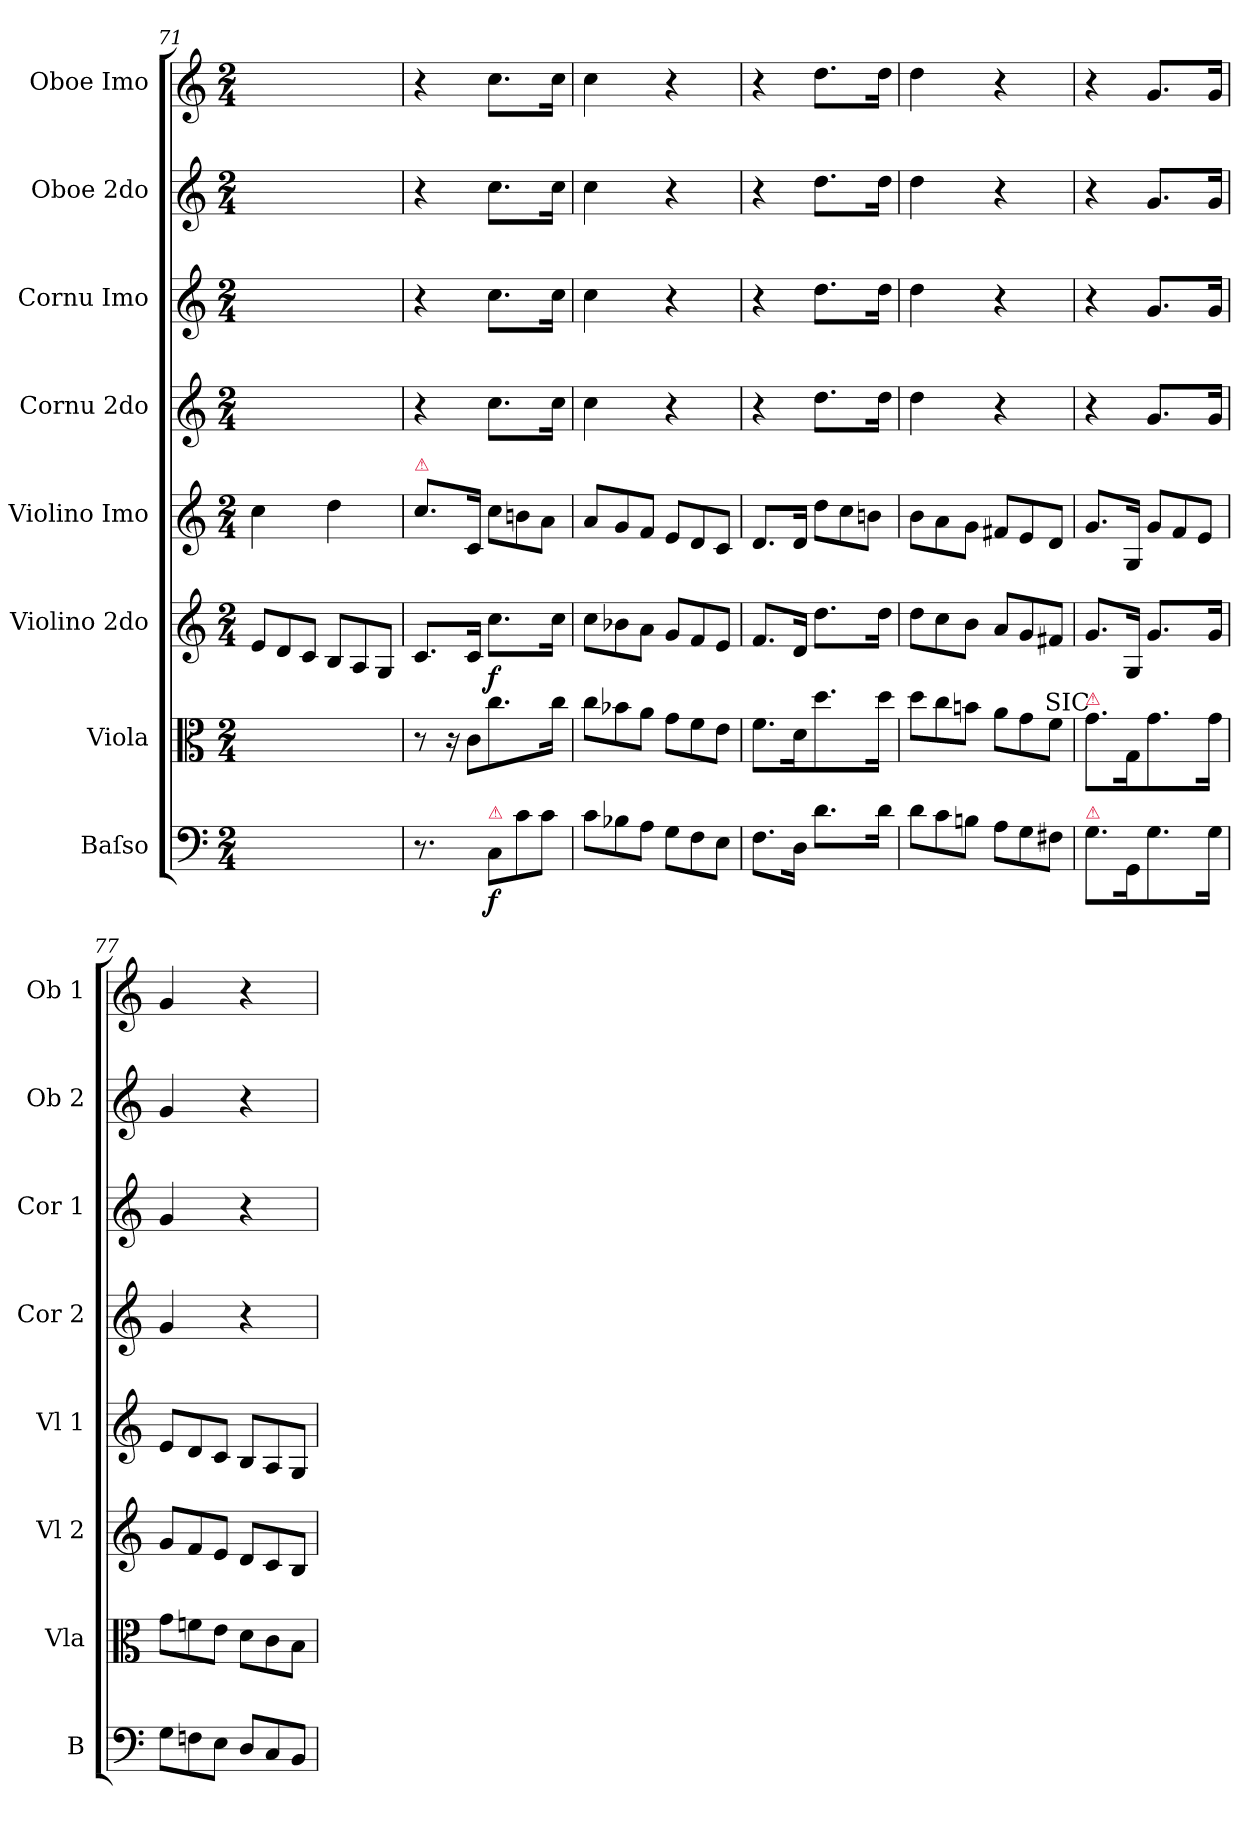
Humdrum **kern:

**kern	**dynam	**kern	**kern	**dynam	**kern	**kern	**kern	**kern	**kern
*part8	*part8	*part7	*part6	*part6	*part5	*part4	*part3	*part2	*part1
*staff8	*staff8	*staff7	*staff6	*staff6	*staff5	*staff4	*staff3	*staff2	*staff1
*I"Baſso	*	*I"Viola	*I"Violino 2do	*	*I"Violino Imo	*I"Cornu 2do	*I"Cornu Imo	*I"Oboe 2do	*I"Oboe Imo
*I'B	*	*I'Vla	*I'Vl 2	*	*I'Vl 1	*I'Cor 2	*I'Cor 1	*I'Ob 2	*I'Ob 1
*clefF4	*	*clefC3	*clefG2	*	*clefG2	*clefG2	*clefG2	*clefG2	*clefG2
*k[]	*	*k[]	*k[]	*	*k[]	*k[]	*k[]	*k[]	*k[]
*C:	*	*C:	*C:	*	*C:	*C:	*C:	*C:	*C:
*M2/4	*	*M2/4	*M2/4	*	*M2/4	*M2/4	*M2/4	*M2/4	*M2/4
*	*	*	*Xtuplet	*	*	*	*	*	*
=71	=71	=71	=71	=71	=71	=71	=71	=71	=71
2ryy	.	2ryy	12e/L	.	4cc\	2ryy	2ryy	2ryy	2ryy
.	.	.	12d/	.	.	.	.	.	.
.	.	.	12c/J	.	.	.	.	.	.
.	.	.	12B/L	.	4dd\	.	.	.	.
.	.	.	12A/	.	.	.	.	.	.
.	.	.	12G/J	.	.	.	.	.	.
=72	=72	=72	=72	=72	=72	=72	=72	=72	=72
!	!	!	!	!	!LO:TX:a:color=crimson:t=⚠	!	!	!	!
!LO:N:vis=8.	!	!	!	!	!	!	!	!	!
4r	.	8r	8.c/L	.	8.cc\L	4r	4r	4r	4r
.	.	16r	.	.	.	.	.	.	.
!	!	!LO:N:vis=8	!	!	!	!	!	!	!
.	.	16c\L	16c/Jk	.	16c/Jk	.	.	.	.
*Xtuplet	*	*	*	*	*Xtuplet	*	*	*	*
!LO:TX:a:color=crimson:t=⚠	!	!	!	!	!	!	!	!	!
12C/L	f	8.cc\	8.cc\L	f	12cc\L	8.cc\L	8.cc\L	8.cc\L	8.cc\L
12c\	.	.	.	.	12bn\	.	.	.	.
12c\J	.	.	.	.	12a\J	.	.	.	.
.	.	16cc\Jk	16cc\Jk	.	.	16cc\Jk	16cc\Jk	16cc\Jk	16cc\Jk
=73	=73	=73	=73	=73	=73	=73	=73	=73	=73
*	*	*Xtuplet	*	*	*	*	*	*	*
12c\L	.	12cc\L	12cc\L	.	12a/L	4cc\	4cc\	4cc\	4cc\
12B-X\	.	12b-X\	12b-X\	.	12g/	.	.	.	.
12A\J	.	12a\J	12a\J	.	12f/J	.	.	.	.
12G\L	.	12g\L	12g/L	.	12e/L	4r	4r	4r	4r
12F\	.	12f\	12f/	.	12d/	.	.	.	.
12E\J	.	12e\J	12e/J	.	12c/J	.	.	.	.
=74	=74	=74	=74	=74	=74	=74	=74	=74	=74
8.F\L	.	8.f\L	8.f/L	.	8.d/L	4r	4r	4r	4r
16D\Jk	.	16d\K	16d/Jk	.	16d/Jk	.	.	.	.
8.d\L	.	8.dd\	8.dd\L	.	12dd\L	8.dd\L	8.dd\L	8.dd\L	8.dd\L
.	.	.	.	.	12cc\	.	.	.	.
.	.	.	.	.	12bn\J	.	.	.	.
16d\Jk	.	16dd\Jk	16dd\Jk	.	.	16dd\Jk	16dd\Jk	16dd\Jk	16dd\Jk
=75	=75	=75	=75	=75	=75	=75	=75	=75	=75
12d\L	.	12dd\L	12dd\L	.	12b\L	4dd\	4dd\	4dd\	4dd\
12c\	.	12cc\	12cc\	.	12a\	.	.	.	.
12Bn\J	.	12bn\J	12b\J	.	12g\J	.	.	.	.
12A\L	.	12a\L	12a/L	.	12f#X/L	4r	4r	4r	4r
12G\	.	12g\	12g/	.	12e/	.	.	.	.
!	!	!LO:TX:a:t=SIC	!	!	!	!	!	!	!
12F#X\J	.	12f\J	12f#X/J	.	12d/J	.	.	.	.
=76	=76	=76	=76	=76	=76	=76	=76	=76	=76
!	!	!LO:TX:a:color=crimson:t=⚠	!	!	!	!	!	!	!
!LO:TX:a:color=crimson:t=⚠	!	!	!	!	!	!	!	!	!
8.G\L	.	8.g\L	8.g/L	.	8.g/L	4r	4r	4r	4r
16GG/K	.	16G/K	16G/Jk	.	16G/Jk	.	.	.	.
8.G\	.	8.g\	8.g/L	.	12g/L	8.g/L	8.g/L	8.g/L	8.g/L
.	.	.	.	.	12f/	.	.	.	.
.	.	.	.	.	12e/J	.	.	.	.
16G\Jk	.	16g\Jk	16g/Jk	.	.	16g/Jk	16g/Jk	16g/Jk	16g/Jk
=77	=77	=77	=77	=77	=77	=77	=77	=77	=77
12G\L	.	12g\L	12g/L	.	12e/L	4g/	4g/	4g/	4g/
12Fn\	.	12fn\	12f/	.	12d/	.	.	.	.
12E\J	.	12e\J	12e/J	.	12c/J	.	.	.	.
12D/L	.	12d\L	12d/L	.	12B/L	4r	4r	4r	4r
12C/	.	12c\	12c/	.	12A/	.	.	.	.
12BB/J	.	12B\J	12B/J	.	12G/J	.	.	.	.
=	=	=	=	=	=	=	=	=	=
*-	*-	*-	*-	*-	*-	*-	*-	*-	*-
